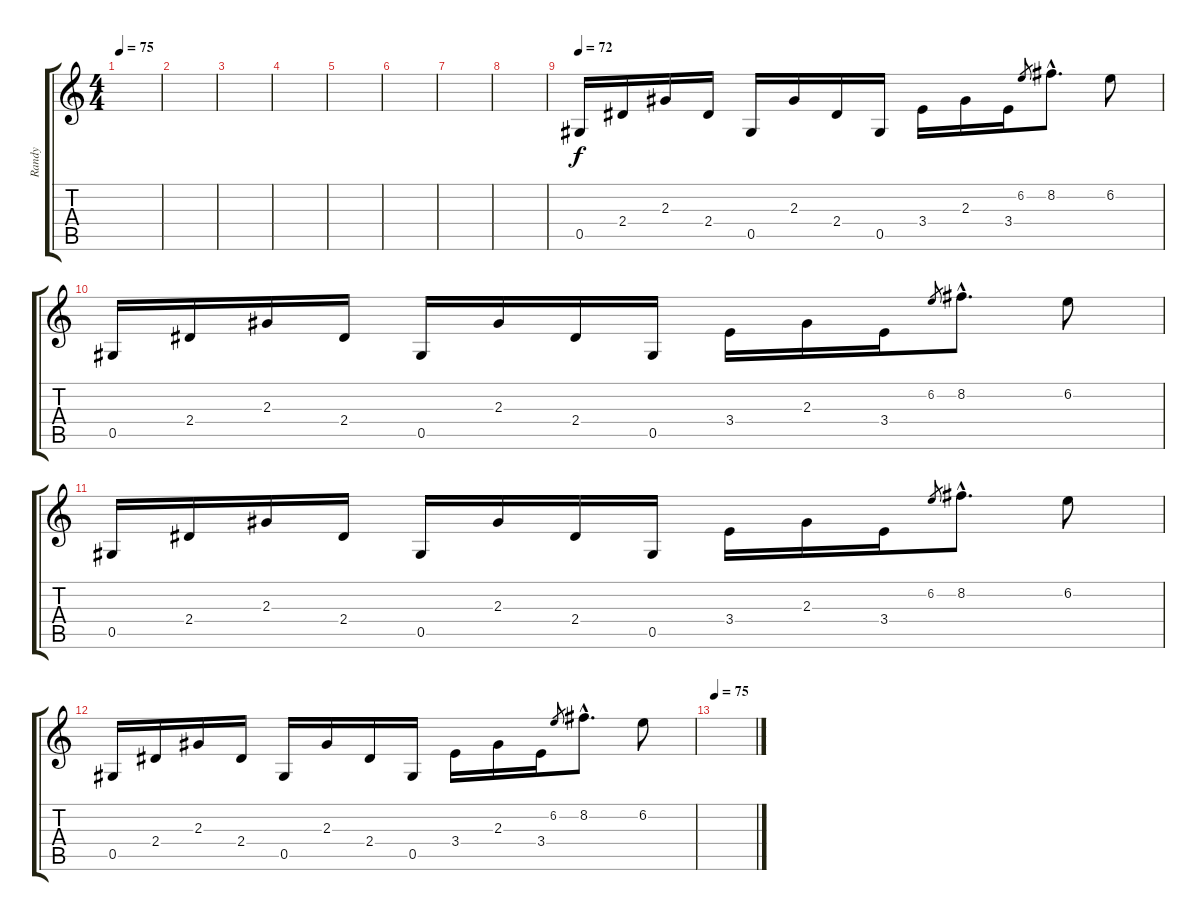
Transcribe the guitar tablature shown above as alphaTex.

\track ("Randy" "Randy") {instrument acousticguitarnylon}
\staff {score tabs}
\tuning (Eb4 Bb3 Gb3 Db3 Ab2 Eb2) {hide}
\ts (4 4)
\tempo 75
\clef g2
\ks c
|
|
|
|
|
|
|
|
\tempo 72
0.5.16 2.4.16 2.3.16 2.4.16 0.5.16 2.3.16 2.4.16 0.5.16 3.4.16 2.3.16 3.4.16 6.2.8{gr} 8.2{hac}.8{d} 6.2.8 |
0.5.16 2.4.16 2.3.16 2.4.16 0.5.16 2.3.16 2.4.16 0.5.16 3.4.16 2.3.16 3.4.16 6.2.8{gr} 8.2{hac}.8{d} 6.2.8 |
0.5.16 2.4.16 2.3.16 2.4.16 0.5.16 2.3.16 2.4.16 0.5.16 3.4.16 2.3.16 3.4.16 6.2.8{gr} 8.2{hac}.8{d} 6.2.8 |
0.5.16 2.4.16 2.3.16 2.4.16 0.5.16 2.3.16 2.4.16 0.5.16 3.4.16 2.3.16 3.4.16 6.2.8{gr} 8.2{hac}.8{d} 6.2.8 |
\tempo 75
